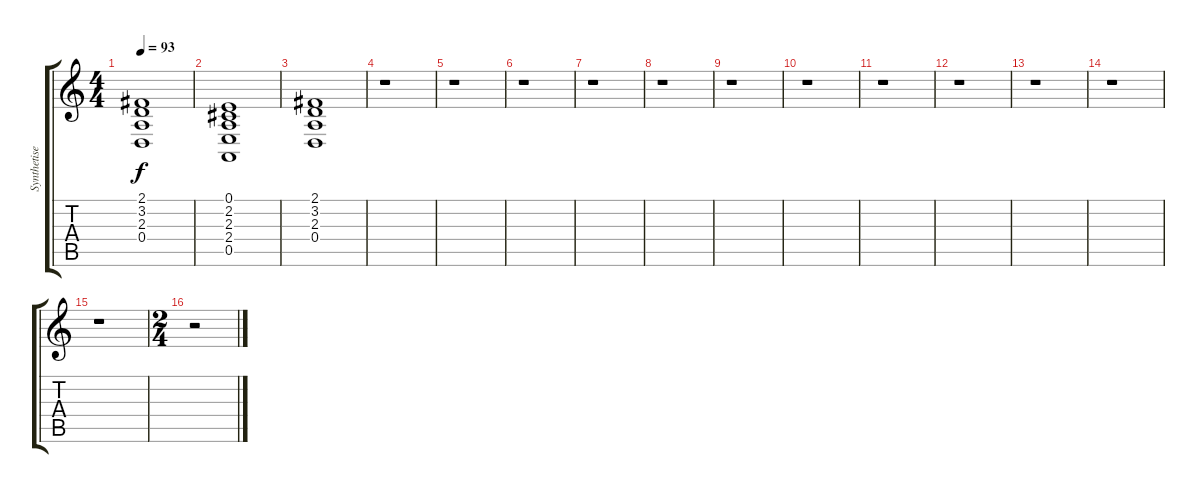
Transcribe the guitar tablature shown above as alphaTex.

\track ("Synthetiseur" "Synthetise") {instrument synthstrings1}
\staff {score tabs}
\tuning (E4 B3 G3 D3 A2 E2) {hide}
\ts (4 4)
\tempo 93
\clef g2
\ks c
(2.1 3.2 2.3 0.4).1{dy f} |
(0.1 2.2 2.3 2.4 0.5).1 |
(2.1 3.2 2.3 0.4).1 |
r.1 |
r.1 |
r.1 |
r.1 |
r.1 |
r.1 |
r.1 |
r.1 |
r.1 |
r.1 |
r.1 |
r.1 |
\ts (2 4)
r.2
